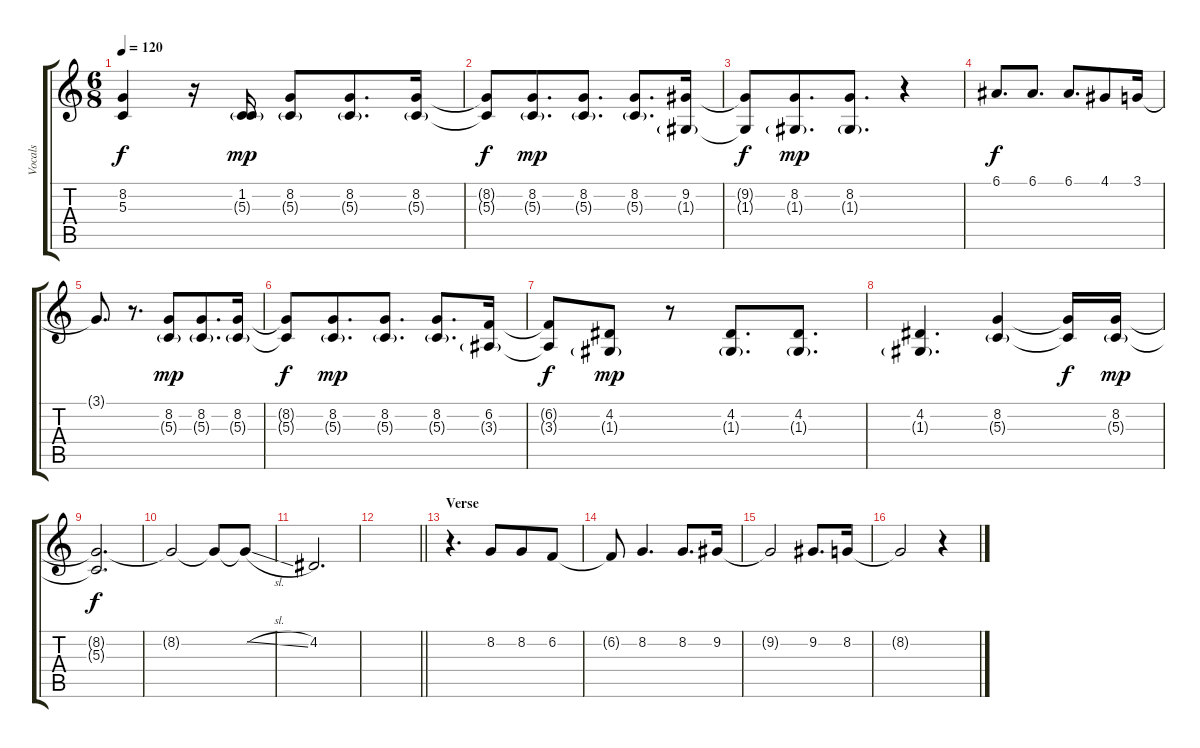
\track ("Vocals" "Vocals") {instrument altosax}
\staff {score tabs}
\tuning (E4 B3 G3 D3 A2 E2) {hide}
\ts (6 8)
\tempo 120
\clef g2
\ks c
(8.2{t} 5.3{t}).4{dy f} r.16 (1.2 5.3{g}).16{dy mp} (8.2 5.3{g}).8 (8.2 5.3{g}).8{d} (8.2 5.3{g}).16 |
(8.2{t} 5.3{t}).8{dy f} (8.2 5.3{g}).8{d dy mp} (8.2 5.3{g}).8{d} (8.2 5.3{g}).8{d} (9.2 1.3{g}).16 |
(9.2{t} 1.3{t}).8{dy f} (8.2 1.3{g}).8{d dy mp} (8.2 1.3{g}).8{d} r.4 |
6.1.8{d dy f} 6.1.8{d} 6.1.8{d} 4.1.8 3.1.16 |
3.1{t}.8{d} r.8{d} (8.2 5.3{g}).8{dy mp} (8.2 5.3{g}).8{d} (8.2 5.3{g}).16 |
(8.2{t} 5.3{t}).8{dy f} (8.2 5.3{g}).8{d dy mp} (8.2 5.3{g}).8{d} (8.2 5.3{g}).8{d} (6.2 3.3{g}).16 |
(6.2{t} 3.3{t}).8{dy f} (4.2 1.3{g}).8{dy mp} r.8 (4.2 1.3{g}).8{d} (4.2 1.3{g}).8{d} |
(4.2 1.3{g}).4{d} (8.2 5.3{g}).4 (8.2{t} 5.3{t}).16{dy f} (8.2 5.3{g}).16{dy mp} |
(8.2{t} 5.3{t}).2{d dy f} |
8.2{t}.2 8.2{t}.8 8.2{sl t}.8 |
4.2.2{d} |
\barLineRight lightlight
|
\section ("" "Verse")
r.4{d} 8.2.8 8.2.8 6.2.8 |
6.2{t}.8 8.2.4{d} 8.2.8{d} 9.2.16 |
9.2{t}.2 9.2.8{d} 8.2.16 |
8.2{t}.2 r.4
